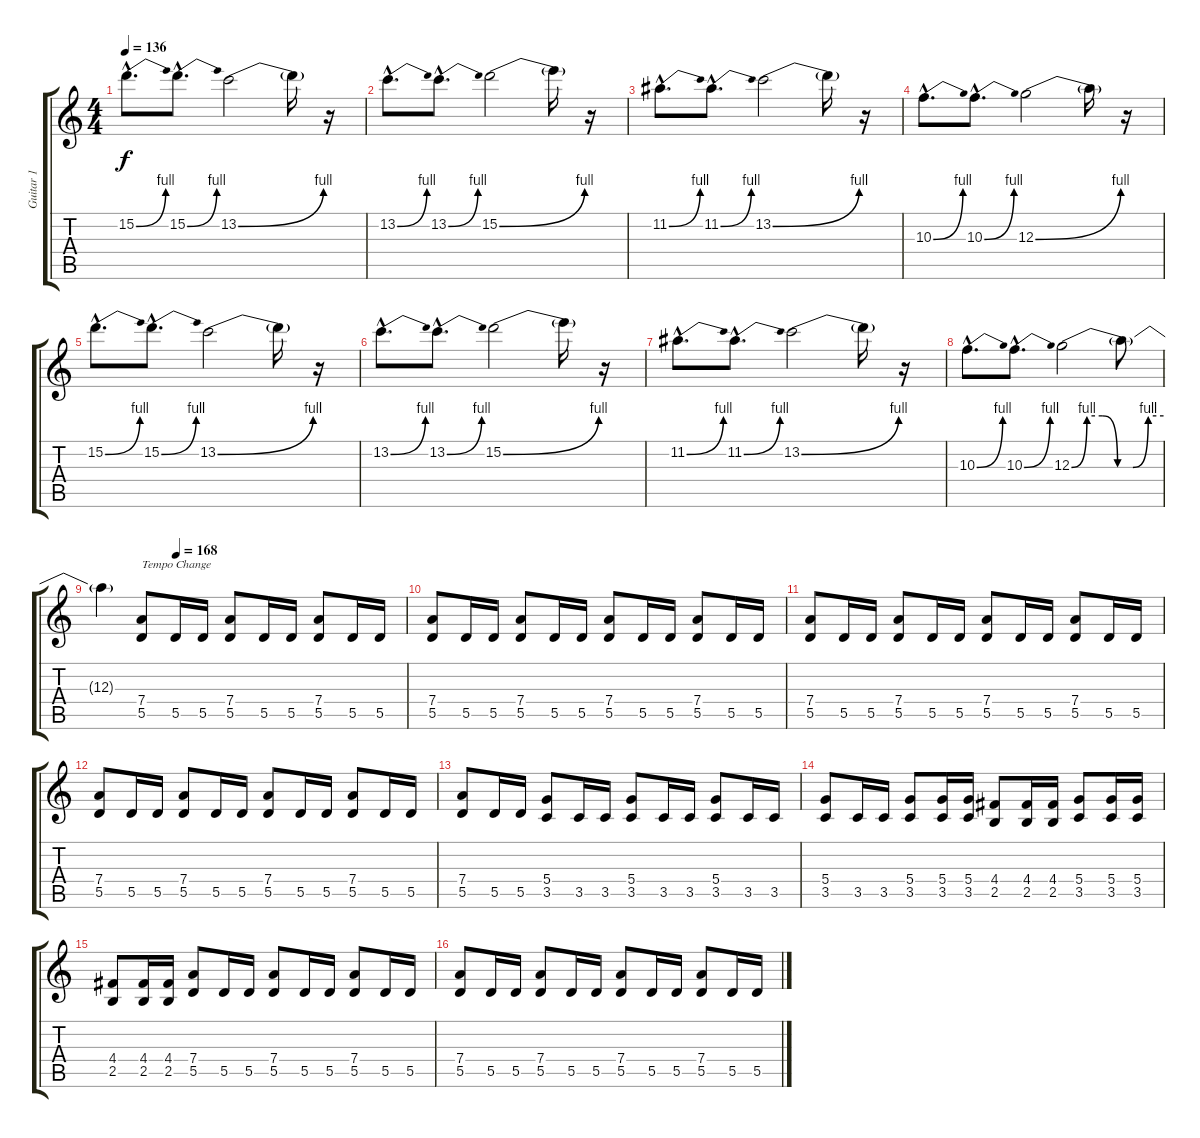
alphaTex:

\track ("Guitar 1" "Guitar 1") {instrument distortionguitar}
\staff {score tabs}
\tuning (E4 B3 G3 D3 A2 E2) {hide}
\ts (4 4)
\tempo 136
\clef g2
\ks c
15.2{be (bend 0 0 60 4) hac}.8{d dy f} 15.2{be (bend 0 0 60 4) hac}.8{d} 13.2{be (bend 0 0 60 4)}.2 13.2{t}.16 r.16 |
13.2{be (bend 0 0 60 4) hac}.8{d} 13.2{be (bend 0 0 60 4) hac}.8{d} 15.2{be (bend 0 0 60 4)}.2 15.2{t}.16 r.16 |
11.2{be (bend 0 0 60 4) hac}.8{d} 11.2{be (bend 0 0 60 4) hac}.8{d} 13.2{be (bend 0 0 60 4)}.2 13.2{t}.16 r.16 |
10.3{be (bend 0 0 60 4) hac}.8{d} 10.3{be (bend 0 0 60 4) hac}.8{d} 12.3{be (bend 0 0 60 4)}.2 12.3{t}.16 r.16 |
15.2{be (bend 0 0 60 4) hac}.8{d} 15.2{be (bend 0 0 60 4) hac}.8{d} 13.2{be (bend 0 0 60 4)}.2 13.2{t}.16 r.16 |
13.2{be (bend 0 0 60 4) hac}.8{d} 13.2{be (bend 0 0 60 4) hac}.8{d} 15.2{be (bend 0 0 60 4)}.2 15.2{t}.16 r.16 |
11.2{be (bend 0 0 60 4) hac}.8{d} 11.2{be (bend 0 0 60 4) hac}.8{d} 13.2{be (bend 0 0 60 4)}.2 13.2{t}.16 r.16 |
10.3{be (bend 0 0 60 4) hac}.8{d} 10.3{be (bend 0 0 60 4) hac}.8{d} 12.3{be (custom 0 0 10 4 20 4 30 0 40 0 50 4 60 4)}.2 12.3{t}.8 |
\tempo (168 0.25)
12.3{t}.4 (7.4 5.5).8{txt "Tempo Change"} 5.5.16 5.5.16 (7.4 5.5).8 5.5.16 5.5.16 (7.4 5.5).8 5.5.16 5.5.16 |
(7.4 5.5).8 5.5.16 5.5.16 (7.4 5.5).8 5.5.16 5.5.16 (7.4 5.5).8 5.5.16 5.5.16 (7.4 5.5).8 5.5.16 5.5.16 |
(7.4 5.5).8 5.5.16 5.5.16 (7.4 5.5).8 5.5.16 5.5.16 (7.4 5.5).8 5.5.16 5.5.16 (7.4 5.5).8 5.5.16 5.5.16 |
(7.4 5.5).8 5.5.16 5.5.16 (7.4 5.5).8 5.5.16 5.5.16 (7.4 5.5).8 5.5.16 5.5.16 (7.4 5.5).8 5.5.16 5.5.16 |
(7.4 5.5).8 5.5.16 5.5.16 (5.4 3.5).8 3.5.16 3.5.16 (5.4 3.5).8 3.5.16 3.5.16 (5.4 3.5).8 3.5.16 3.5.16 |
(5.4 3.5).8 3.5.16 3.5.16 (5.4 3.5).8 (5.4 3.5).16 (5.4 3.5).16 (4.4 2.5).8 (4.4 2.5).16 (4.4 2.5).16 (5.4 3.5).8 (5.4 3.5).16 (5.4 3.5).16 |
(4.4 2.5).8 (4.4 2.5).16 (4.4 2.5).16 (7.4 5.5).8 5.5.16 5.5.16 (7.4 5.5).8 5.5.16 5.5.16 (7.4 5.5).8 5.5.16 5.5.16 |
(7.4 5.5).8 5.5.16 5.5.16 (7.4 5.5).8 5.5.16 5.5.16 (7.4 5.5).8 5.5.16 5.5.16 (7.4 5.5).8 5.5.16 5.5.16
